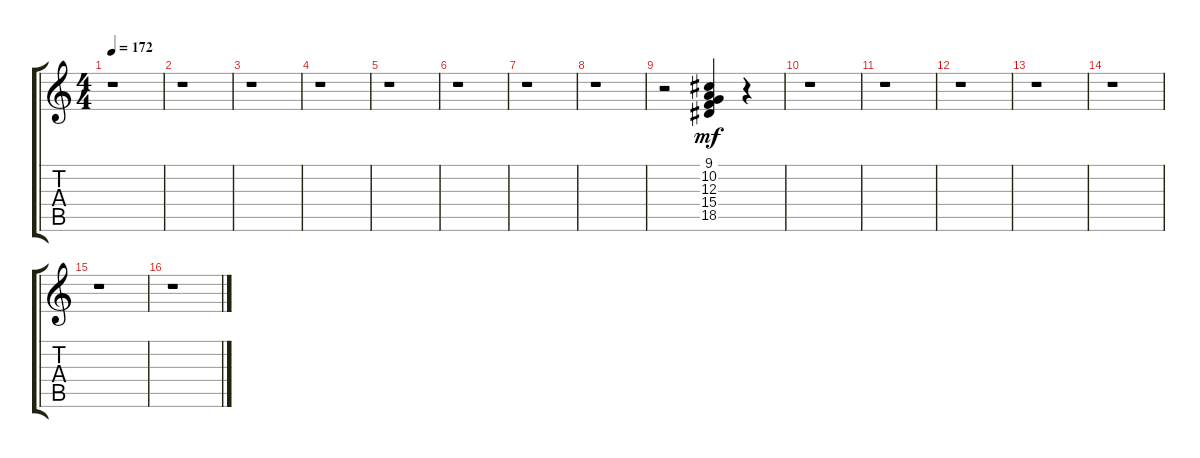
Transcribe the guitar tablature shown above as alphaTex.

\track "" {instrument lead4chiff}
\staff {score tabs}
\tuning (E4 B3 G3 D3 A2 E2) {hide}
\ts (4 4)
\tempo 172
\clef g2
\ks c
r.1{dy f} |
r.1 |
r.1 |
r.1 |
r.1 |
r.1 |
r.1 |
r.1 |
r.2 (9.1 10.2 12.3 15.4 18.5).4{dy mf} r.4 |
r.1 |
r.1 |
r.1 |
r.1 |
r.1 |
r.1 |
r.1
